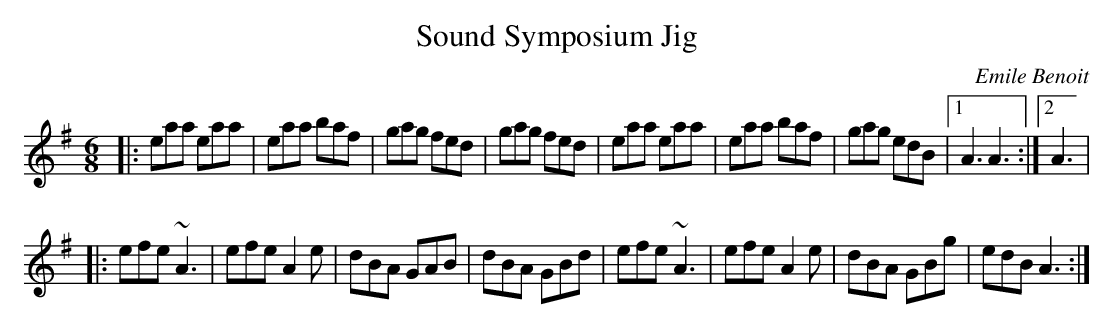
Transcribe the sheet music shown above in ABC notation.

X:1
T:Sound Symposium Jig
C:Emile Benoit
M:6/8
L:1/8
K:G
|:eaa eaa|eaa baf|gag fed|gag fed|eaa eaa|eaa baf|gag edB|1A3 A3:|2A3|
|:efe ~A3|efe A2 e|dBA GAB|dBA GBd|efe ~A3|efe A2 e|dBA GBg|edB A3:|
